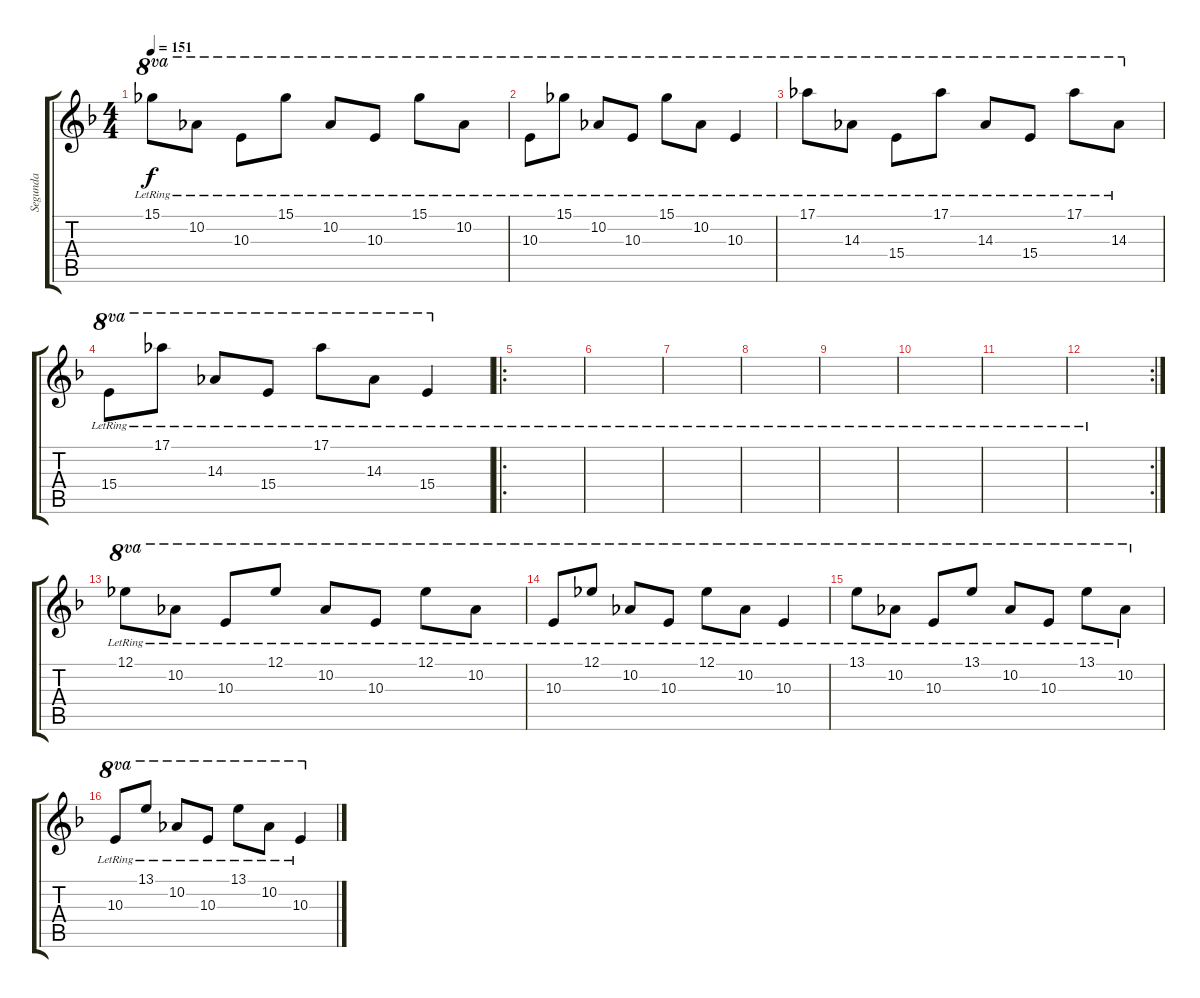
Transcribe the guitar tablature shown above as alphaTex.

\track ("Segunda" "Segunda") {instrument electricguitarjazz}
\staff {score tabs}
\tuning (Eb4 Bb3 Gb3 Db3 Ab2 Db2) {hide}
\ts (4 4)
\tempo 151
\clef g2
\ks f
15.1{lr}.8{ot 8va dy f} 10.2{lr}.8{ot 8va} 10.3{lr}.8{ot 8va} 15.1{lr}.8{ot 8va} 10.2{lr}.8{ot 8va} 10.3{lr}.8{ot 8va} 15.1{lr}.8{ot 8va} 10.2{lr}.8{ot 8va} |
10.3{lr}.8{ot 8va} 15.1{lr}.8{ot 8va} 10.2{lr}.8{ot 8va} 10.3{lr}.8{ot 8va} 15.1{lr}.8{ot 8va} 10.2{lr}.8{ot 8va} 10.3{lr}.4{ot 8va} |
17.1{lr}.8{ot 8va} 14.3{lr}.8{ot 8va} 15.4{lr}.8{ot 8va} 17.1{lr}.8{ot 8va} 14.3{lr}.8{ot 8va} 15.4{lr}.8{ot 8va} 17.1{lr}.8{ot 8va} 14.3{lr}.8{ot 8va} |
15.4{lr}.8{ot 8va} 17.1{lr}.8{ot 8va} 14.3{lr}.8{ot 8va} 15.4{lr}.8{ot 8va} 17.1{lr}.8{ot 8va} 14.3{lr}.8{ot 8va} 15.4{lr}.4{ot 8va} |
\ro
|
|
|
|
|
|
|
\rc 2
|
12.1{lr}.8{ot 8va} 10.2{lr}.8{ot 8va} 10.3{lr}.8{ot 8va} 12.1{lr}.8{ot 8va} 10.2{lr}.8{ot 8va} 10.3{lr}.8{ot 8va} 12.1{lr}.8{ot 8va} 10.2{lr}.8{ot 8va} |
10.3{lr}.8{ot 8va} 12.1{lr}.8{ot 8va} 10.2{lr}.8{ot 8va} 10.3{lr}.8{ot 8va} 12.1{lr}.8{ot 8va} 10.2{lr}.8{ot 8va} 10.3{lr}.4{ot 8va} |
13.1{lr}.8{ot 8va} 10.2{lr}.8{ot 8va} 10.3{lr}.8{ot 8va} 13.1{lr}.8{ot 8va} 10.2{lr}.8{ot 8va} 10.3{lr}.8{ot 8va} 13.1{lr}.8{ot 8va} 10.2{lr}.8{ot 8va} |
10.3{lr}.8{ot 8va} 13.1{lr}.8{ot 8va} 10.2{lr}.8{ot 8va} 10.3{lr}.8{ot 8va} 13.1{lr}.8{ot 8va} 10.2{lr}.8{ot 8va} 10.3{lr}.4{ot 8va}
